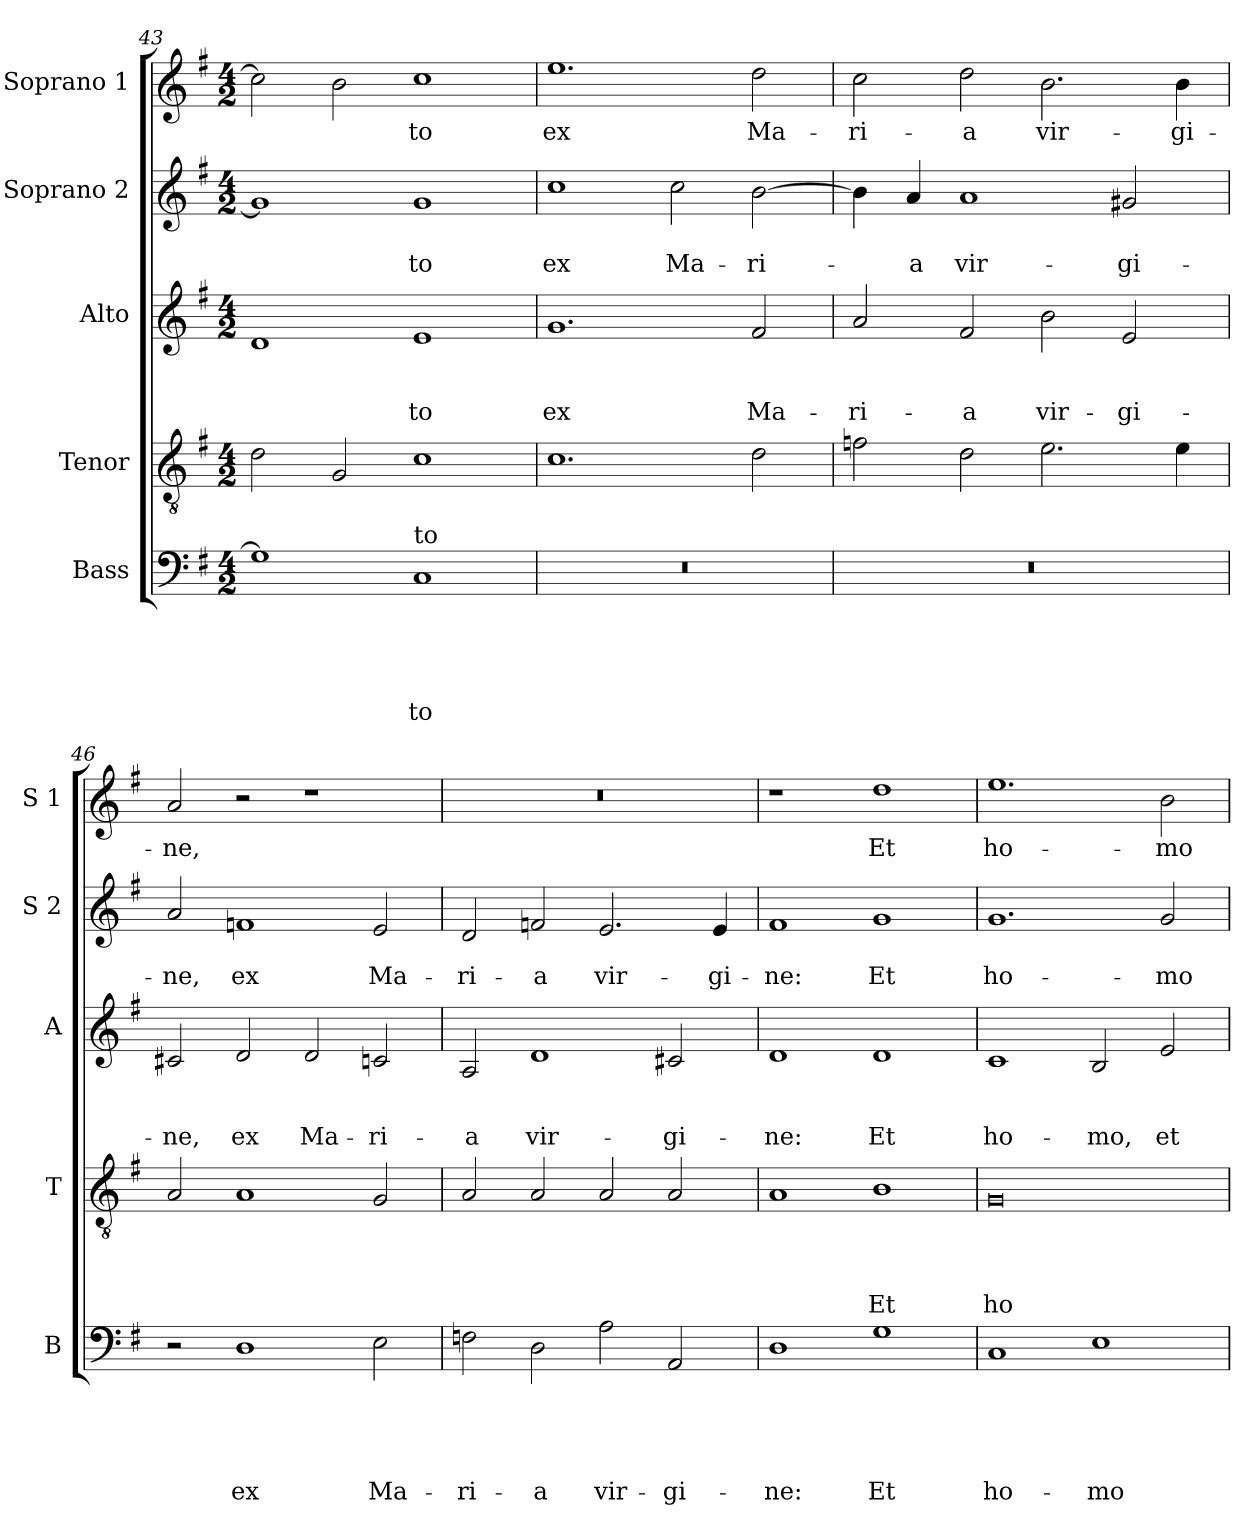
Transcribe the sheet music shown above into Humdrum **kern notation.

**kern	**text	**text	**text	**text	**text	**kern	**text	**text	**text	**text	**kern	**text	**text	**text	**kern	**text	**text	**kern	**text
*part5	*part5	*part5	*part5	*part5	*part5	*part4	*part4	*part4	*part4	*part4	*part3	*part3	*part3	*part3	*part2	*part2	*part2	*part1	*part1
*staff5	*staff5	*staff5	*staff5	*staff5	*staff5	*staff4	*staff4	*staff4	*staff4	*staff4	*staff3	*staff3	*staff3	*staff3	*staff2	*staff2	*staff2	*staff1	*staff1
*I"Bass	*	*	*	*	*	*I"Tenor	*	*	*	*	*I"Alto	*	*	*	*I"Soprano 2	*	*	*I"Soprano 1	*
*I'B	*	*	*	*	*	*I'T	*	*	*	*	*I'A	*	*	*	*I'S 2	*	*	*I'S 1	*
!!LO:LB:g=z
*clefF4	*	*	*	*	*	*clefGv2	*	*	*	*	*clefG2	*	*	*	*clefG2	*	*	*clefG2	*
*k[f#]	*	*	*	*	*	*k[f#]	*	*	*	*	*k[f#]	*	*	*	*k[f#]	*	*	*k[f#]	*
*G:	*	*	*	*	*	*G:	*	*	*	*	*G:	*	*	*	*G:	*	*	*G:	*
*M4/2	*	*	*	*	*	*M4/2	*	*	*	*	*M4/2	*	*	*	*M4/2	*	*	*M4/2	*
=43	=43	=43	=43	=43	=43	=43	=43	=43	=43	=43	=43	=43	=43	=43	=43	=43	=43	=43	=43
1G]	.	.	.	.	.	2d\	.	.	.	.	1d	.	.	.	1g]	.	.	2cc\]	.
.	.	.	.	.	.	2G/	.	.	.	.	.	.	.	.	.	.	.	2b\	.
!LO:TX:a:t=to	!	!	!	!	!	!	!	!	!	!	!	!	!	!	!	!	!	!	!
!	!	!	!	!	!LO:LY:b	!	!	!	!	!	!	!	!	!LO:LY:b	!	!	!LO:LY:b	!	!LO:LY:b
1C	.	.	.	.	-to	1c	.	.	.	.	1e	.	.	-to	1g	.	to	1cc	-to
=44	=44	=44	=44	=44	=44	=44	=44	=44	=44	=44	=44	=44	=44	=44	=44	=44	=44	=44	=44
!	!	!	!	!	!	!	!	!	!	!	!	!	!	!LO:LY:b	!	!	!LO:LY:b	!	!LO:LY:b
0r	.	.	.	.	.	1.c	.	.	.	.	1.g	.	.	ex	1cc	.	ex	1.ee	ex
!	!	!	!	!	!	!	!	!	!	!	!	!	!	!	!	!	!LO:LY:b	!	!
.	.	.	.	.	.	.	.	.	.	.	.	.	.	.	2cc\	.	Ma-	.	.
!	!	!	!	!	!	!	!	!	!	!	!	!	!	!LO:LY:b	!	!	!LO:LY:b	!	!LO:LY:b
.	.	.	.	.	.	2d\	.	.	.	.	2f#/	.	.	Ma-	[>2b\	.	-ri-	2dd\	Ma-
=45	=45	=45	=45	=45	=45	=45	=45	=45	=45	=45	=45	=45	=45	=45	=45	=45	=45	=45	=45
!	!	!	!	!	!	!	!	!	!	!	!	!	!	!LO:LY:b	!	!	!	!	!LO:LY:b
0r	.	.	.	.	.	2fn\	.	.	.	.	2a/	.	.	-ri-	4b\]	.	.	2cc\	-ri-
!	!	!	!	!	!	!	!	!	!	!	!	!	!	!	!	!	!LO:LY:b	!	!
.	.	.	.	.	.	.	.	.	.	.	.	.	.	.	4a/	.	-a	.	.
!	!	!	!	!	!	!	!	!	!	!	!	!	!	!LO:LY:b	!	!	!LO:LY:b	!	!LO:LY:b
.	.	.	.	.	.	2d\	.	.	.	.	2f#/	.	.	-a	1a	.	vir-	2dd\	-a
!	!	!	!	!	!	!	!	!	!	!	!	!	!	!LO:LY:b	!	!	!	!	!LO:LY:b
.	.	.	.	.	.	2.e\	.	.	.	.	2b\	.	.	vir-	.	.	.	2.b\	vir-
!	!	!	!	!	!	!	!	!	!	!	!	!	!	!LO:LY:b	!	!	!LO:LY:b	!	!
.	.	.	.	.	.	.	.	.	.	.	2e/	.	.	-gi-	2g#X/	.	-gi-	.	.
!	!	!	!	!	!	!	!	!	!	!	!	!	!	!	!	!	!	!	!LO:LY:b
.	.	.	.	.	.	4e\	.	.	.	.	.	.	.	.	.	.	.	4b\	-gi-
=46	=46	=46	=46	=46	=46	=46	=46	=46	=46	=46	=46	=46	=46	=46	=46	=46	=46	=46	=46
!	!	!	!	!	!	!	!	!	!	!	!	!	!	!LO:LY:b	!	!	!LO:LY:b	!	!LO:LY:b
2r	.	.	.	.	.	2A/	.	.	.	.	2c#X/	.	.	-ne,	2a/	.	-ne,	2a/	-ne,
!	!	!	!	!	!LO:LY:b	!	!	!	!	!	!	!	!	!LO:LY:b	!	!	!LO:LY:b	!	!
1D	.	.	.	.	ex	1A	.	.	.	.	2d/	.	.	ex	1fn	.	ex	2r	.
!	!	!	!	!	!	!	!	!	!	!	!	!	!	!LO:LY:b	!	!	!	!	!
.	.	.	.	.	.	.	.	.	.	.	2d/	.	.	Ma-	.	.	.	1r	.
!	!	!	!	!	!LO:LY:b	!	!	!	!	!	!	!	!	!LO:LY:b	!	!	!LO:LY:b	!	!
2E\	.	.	.	.	Ma-	2G/	.	.	.	.	2cn/	.	.	-ri-	2e/	.	Ma-	.	.
!!LO:PB:g=z
=47	=47	=47	=47	=47	=47	=47	=47	=47	=47	=47	=47	=47	=47	=47	=47	=47	=47	=47	=47
!	!	!	!	!	!LO:LY:b	!	!	!	!	!	!	!	!	!LO:LY:b	!	!	!LO:LY:b	!	!
2Fn\	.	.	.	.	-ri-	2A/	.	.	.	.	2A/	.	.	-a	2d/	.	-ri-	0r	.
!	!	!	!	!	!LO:LY:b	!	!	!	!	!	!	!	!	!LO:LY:b	!	!	!LO:LY:b	!	!
2D\	.	.	.	.	-a	2A/	.	.	.	.	1d	.	.	vir-	2fn/	.	-a	.	.
!	!	!	!	!	!LO:LY:b	!	!	!	!	!	!	!	!	!	!	!	!LO:LY:b	!	!
2A\	.	.	.	.	vir-	2A/	.	.	.	.	.	.	.	.	2.e/	.	vir-	.	.
!	!	!	!	!	!LO:LY:b	!	!	!	!	!	!	!	!	!LO:LY:b	!	!	!	!	!
2AA/	.	.	.	.	-gi-	2A/	.	.	.	.	2c#X/	.	.	-gi-	.	.	.	.	.
!	!	!	!	!	!	!	!	!	!	!	!	!	!	!	!	!	!LO:LY:b	!	!
.	.	.	.	.	.	.	.	.	.	.	.	.	.	.	4e/	.	-gi-	.	.
=48	=48	=48	=48	=48	=48	=48	=48	=48	=48	=48	=48	=48	=48	=48	=48	=48	=48	=48	=48
!	!	!	!	!	!LO:LY:b	!	!	!	!	!	!	!	!	!LO:LY:b	!	!	!LO:LY:b	!	!
1D	.	.	.	.	-ne:	1A	.	.	.	.	1d	.	.	-ne:	1f#	.	-ne:	1r	.
!	!	!	!	!	!LO:LY:b	!	!	!	!	!LO:LY:b	!	!	!	!LO:LY:b	!	!	!LO:LY:b	!	!LO:LY:b
1G	.	.	.	.	Et	1B	.	.	.	-Et	1d	.	.	Et	1g	.	Et	1dd	Et
=49	=49	=49	=49	=49	=49	=49	=49	=49	=49	=49	=49	=49	=49	=49	=49	=49	=49	=49	=49
!	!	!	!	!	!LO:LY:b	!	!	!	!	!LO:LY:b	!	!	!	!LO:LY:b	!	!	!LO:LY:b	!	!LO:LY:b
1C	.	.	.	.	ho-	0G	.	.	.	ho-	1c	.	.	ho-	1.g	.	ho-	1.ee	ho-
!	!	!	!	!	!LO:LY:b	!	!	!	!	!	!	!	!	!LO:LY:b	!	!	!	!	!
1E	.	.	.	.	-mo	.	.	.	.	.	2B/	.	.	-mo,	.	.	.	.	.
!	!	!	!	!	!	!	!	!	!	!	!	!	!	!LO:LY:b	!	!	!LO:LY:b	!	!LO:LY:b
.	.	.	.	.	.	.	.	.	.	.	2e/	.	.	et	2g/	.	-mo	2b\	-mo
=	=	=	=	=	=	=	=	=	=	=	=	=	=	=	=	=	=	=	=
*-	*-	*-	*-	*-	*-	*-	*-	*-	*-	*-	*-	*-	*-	*-	*-	*-	*-	*-	*-
